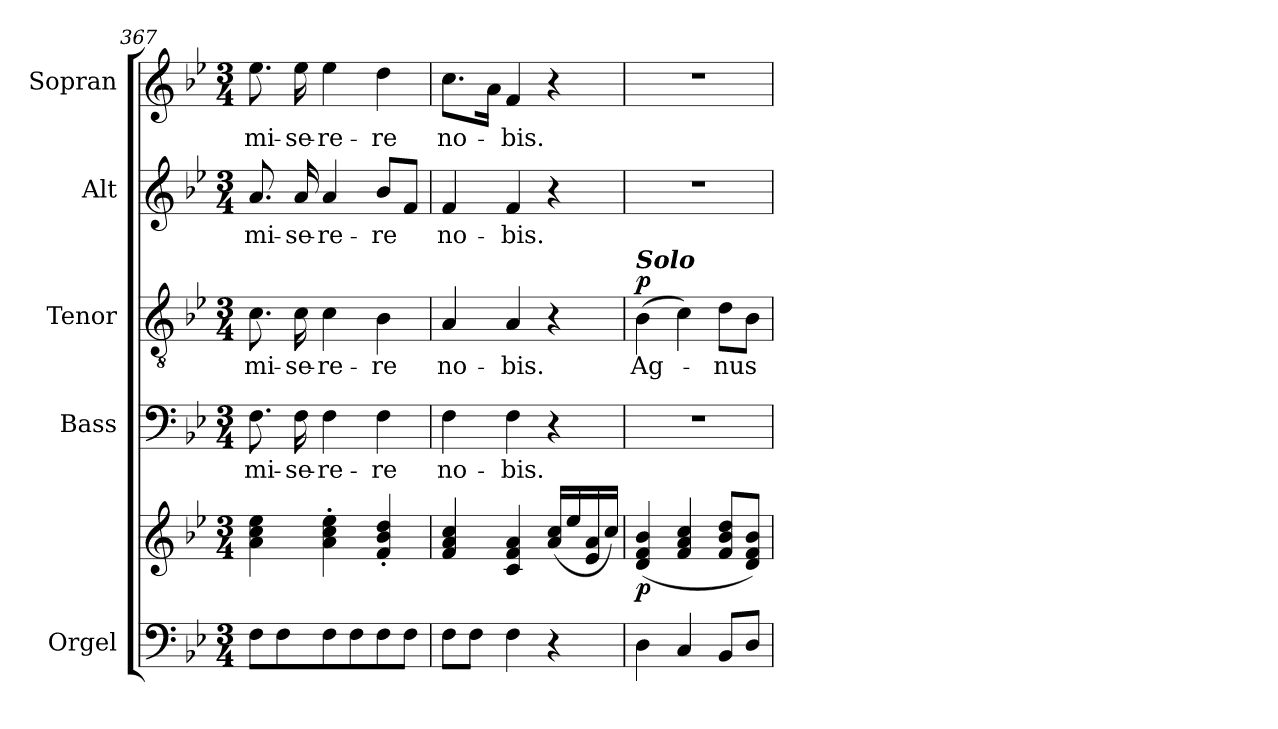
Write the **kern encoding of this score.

**kern	**kern	**dynam	**kern	**text	**kern	**text	**dynam	**kern	**text	**kern	**text
*part5	*part5	*part5	*part4	*part4	*part3	*part3	*part3	*part2	*part2	*part1	*part1
*staff6	*staff5	*staff5/6	*staff4	*staff4	*staff3	*staff3	*staff3	*staff2	*staff2	*staff1	*staff1
*I"Orgel	*	*	*I"Bass	*	*I"Tenor	*	*	*I"Alt	*	*I"Sopran	*
*I'Org.	*	*	*I'B.	*	*I'T.	*	*	*I'A.	*	*I'S.	*
*clefF4	*clefG2	*	*clefF4	*	*clefGv2	*	*	*clefG2	*	*clefG2	*
*k[b-e-]	*k[b-e-]	*	*k[b-e-]	*	*k[b-e-]	*	*	*k[b-e-]	*	*k[b-e-]	*
*B-:	*B-:	*	*B-:	*	*B-:	*	*	*B-:	*	*B-:	*
*M3/4	*M3/4	*	*M3/4	*	*M3/4	*	*	*M3/4	*	*M3/4	*
=367	=367	=367	=367	=367	=367	=367	=367	=367	=367	=367	=367
!	!	!	!	!LO:LY:b	!	!LO:LY:b	!	!	!LO:LY:b	!	!LO:LY:b
8F\L	4a\ 4cc\ 4ee-\	.	8.F\	mi-	8.c\	mi-	.	8.a/	mi-	8.ee-\	mi-
8F\	.	.	.	.	.	.	.	.	.	.	.
!	!	!	!	!LO:LY:b	!	!LO:LY:b	!	!	!LO:LY:b	!	!LO:LY:b
.	.	.	16F\	-se-	16c\	-se-	.	16a/	-se-	16ee-\	-se-
!	!	!	!	!LO:LY:b	!	!LO:LY:b	!	!	!LO:LY:b	!	!LO:LY:b
8F\	4a\'> 4cc\'> 4ee-\'>	.	4F\	-re-	4c\	-re-	.	4a/	-re-	4ee-\	-re-
8F\	.	.	.	.	.	.	.	.	.	.	.
!	!	!	!	!LO:LY:b	!	!LO:LY:b	!	!	!LO:LY:b	!	!LO:LY:b
8F\	4f/'< 4b-/'< 4dd/'<	.	4F\	-re	4B-\	-re	.	8b-/L	-re	4dd\	-re
8F\J	.	.	.	.	.	.	.	8f/J	.	.	.
=368	=368	=368	=368	=368	=368	=368	=368	=368	=368	=368	=368
!	!	!	!	!LO:LY:b	!	!LO:LY:b	!	!	!LO:LY:b	!	!LO:LY:b
8F\L	4f/ 4a/ 4cc/	.	4F\	no-	4A/	no-	.	4f/	no-	8.cc\L	no-
8F\J	.	.	.	.	.	.	.	.	.	.	.
.	.	.	.	.	.	.	.	.	.	16a\Jk	.
!	!	!	!	!LO:LY:b	!	!LO:LY:b	!	!	!LO:LY:b	!	!LO:LY:b
4F\	4c/ 4f/ 4a/	.	4F\	-bis.	4A/	-bis.	.	4f/	-bis.	4f/	-bis.
4r	(>16a/ 16cc/LL	.	4r	.	4r	.	.	4r	.	4r	.
.	16ee-/	.	.	.	.	.	.	.	.	.	.
.	16e-/ 16a/	.	.	.	.	.	.	.	.	.	.
.	16cc/JJ)	.	.	.	.	.	.	.	.	.	.
=369	=369	=369	=369	=369	=369	=369	=369	=369	=369	=369	=369
!	!	!	!	!	!LO:TX:a:Bi:t=Solo	!	!	!	!	!	!
!	!	!LO:DY:b	!	!	!	!LO:LY:b	!LO:DY:a	!	!	!	!
4D\	(4d/ 4f/ 4b-/	p	2.r	.	(>4B-\	Ag-	p	2.r	.	2.r	.
4C/	4f/ 4a/ 4cc/	.	.	.	4c\)	.	.	.	.	.	.
!	!	!	!	!	!	!LO:LY:b	!	!	!	!	!
8BB-/L	8f/ 8b-/ 8dd/L	.	.	.	8d\L	-nus	.	.	.	.	.
8D/J	8d/ 8f/ 8b-/J)	.	.	.	8B-\J	.	.	.	.	.	.
=	=	=	=	=	=	=	=	=	=	=	=
*-	*-	*-	*-	*-	*-	*-	*-	*-	*-	*-	*-
